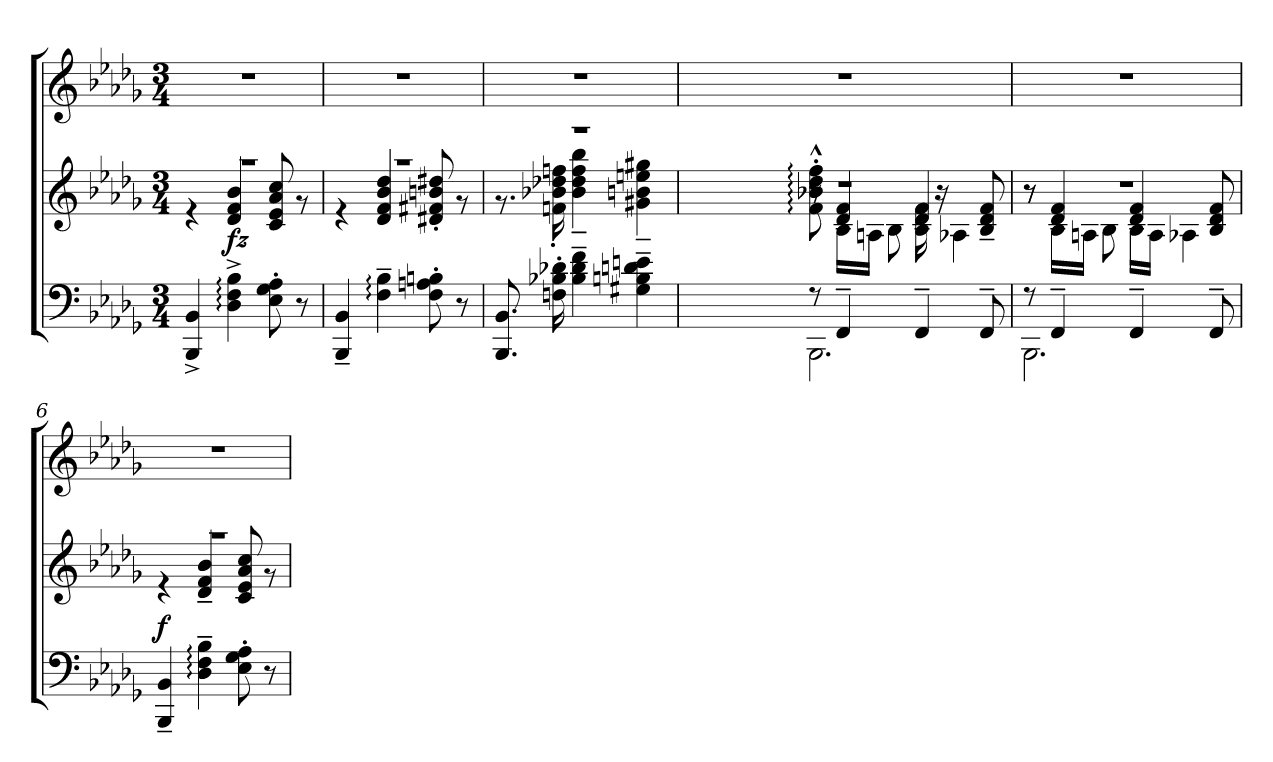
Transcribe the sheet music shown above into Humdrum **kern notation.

**kern	**kern	**dynam	**kern
*part2	*part2	*part2	*part1
*staff3	*staff2	*staff2/3	*staff1
*clefF4	*clefG2	*	*clefG2
*k[b-e-a-d-g-]	*k[b-e-a-d-g-]	*	*k[b-e-a-d-g-]
*M3/4	*M3/4	*	*M3/4
=1	=1	=1	=1
*	*^	*	*
4BBB-/^ 4BB-/^	2.r	4r	.	2.r
!	!	!	!LO:DY:b	!
4D-\:^ 4F\:^ 4B-\:^	.	4d-/: 4f/: 4b-/:	fz	.
8E-\' 8G-\' 8A-\'	.	8c/ 8e-/ 8a-/ 8cc/	.	.
8r	.	8r	.	.
=2	=2	=2	=2	=2
4BBB-/~ 4BB-/~	2.r	4r	.	2.r
4F\:~ 4B-\:~	.	4d-/: 4f/: 4b-/: 4dd-/:	.	.
8F\' 8An\' 8Bn\'	.	8d#X/' 8f#X/' 8bn/' 8dd#X/'	.	.
8r	.	8r	.	.
=3	=3	=3	=3	=3
8.BBB-/ 8.BB-/	2.r	8.r	.	2.r
16Fn\' 16B-X\' 16d-X\'	.	16fn\' 16b-X\' 16dd-X\' 16ffn\'	.	.
4B-\~ 4d-\~ 4f\~	.	4b-\~ 4dd-\~ 4ff\~ 4bb-\~	.	.
4G#X\~ 4Bn\~ 4dn\~ 4en\~	.	4g#X\~ 4bn\~ 4een\~ 4gg#X\~	.	.
=4	=4	=4	=4	=4
*^	*	*^	*	*
8r	2.BBB-\	2.r	8r	8f\:'^^ 8b-X\:'^^ 8dd-\:'^^ 8ff\:'^^	.	2.r
4FF~/	.	.	4d-/~ 4f/~	16B-\LL	.	.
.	.	.	.	16An\JJ	.	.
.	.	.	.	8B-\	.	.
4FF~/	.	.	4d-/~ 4f/~	16B-\ 16d-\ 16f\	.	.
.	.	.	.	16r	.	.
.	.	.	.	4A-X\	.	.
8FF~/	.	.	8B-/~ 8d-/~ 8f/~	.	.	.
=5	=5	=5	=5	=5	=5	=5
8r	2.BBB-\	2.r	8r	8r	.	2.r
4FF~/	.	.	4d-/~ 4f/~	16B-\LL	.	.
.	.	.	.	16An\JJ	.	.
.	.	.	.	8B-\	.	.
4FF~/	.	.	4d-/~ 4f/~	16B-\LL	.	.
.	.	.	.	16A\JJ	.	.
.	.	.	.	4A-X\	.	.
8FF~/	.	.	8B-/ 8d-/ 8f/	.	.	.
*v	*v	*	*	*	*	*
*	*	*v	*v	*	*
=6	=6	=6	=6	=6
!	!	!	!LO:DY:a=2	!
4BBB-/~ 4BB-/~	2.r	4r	f	2.r
4D-\:~ 4F\:~ 4B-\:~	.	4d-/:~ 4f/:~ 4b-/:~	.	.
8E-\' 8G-\' 8A-\'	.	8c/ 8e-/ 8a-/ 8cc/	.	.
8r	.	8r	.	.
*	*v	*v	*	*
=	=	=	=
*-	*-	*-	*-
